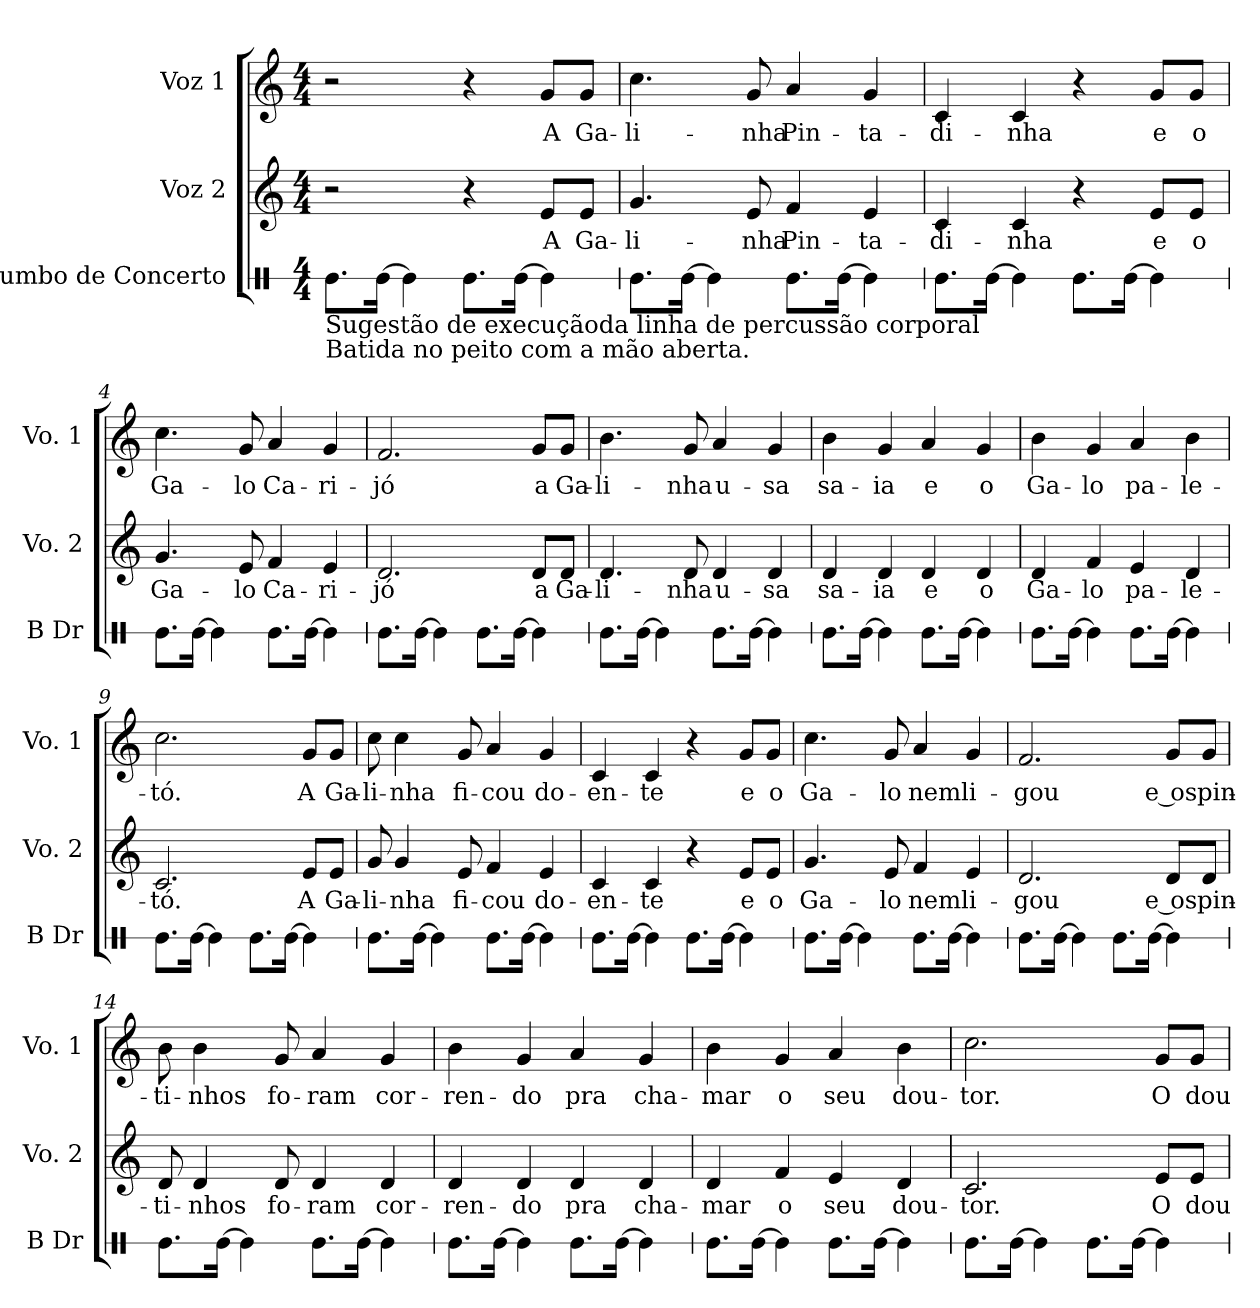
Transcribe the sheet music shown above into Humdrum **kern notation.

**kern	**kern	**text	**kern	**text
*part3	*part2	*part2	*part1	*part1
*staff3	*staff2	*staff2	*staff1	*staff1
*I"Bumbo de Concerto	*I"Voz 2	*	*I"Voz 1	*
*I'B Dr	*I'Vo. 2	*	*I'Vo. 1	*
*stria1	*	*	*	*
*clefX	*clefG2	*	*clefG2	*
*k[]	*k[]	*	*k[]	*
*M4/4	*M4/4	*	*M4/4	*
*MM110	*MM110	*	*MM110	*
=1	=1	=1	=1	=1
!LO:TX:b:t=Sugestão de execuçãoda linha de percussão corporal	!	!	!	!
!LO:TX:b:t=Batida no peito com a mão aberta.	!	!	!	!
8.Re\L	2r	.	2r	.
[16Re\Jk	.	.	.	.
4Re\]	.	.	.	.
8.Re\L	4r	.	4r	.
[16Re\Jk	.	.	.	.
!	!	!LO:LY:b	!	!LO:LY:b
4Re\]	8e/L	A	8g/L	A
!	!	!LO:LY:b	!	!LO:LY:b
.	8e/J	Ga-	8g/J	Ga-
=2	=2	=2	=2	=2
!	!	!LO:LY:b	!	!LO:LY:b
8.Re\L	4.g/	-li-	4.cc\	-li-
[16Re\Jk	.	.	.	.
4Re\]	.	.	.	.
!	!	!LO:LY:b	!	!LO:LY:b
.	8e/	-nha	8g/	-nha
!	!	!LO:LY:b	!	!LO:LY:b
8.Re\L	4f/	Pin-	4a/	Pin-
[16Re\Jk	.	.	.	.
!	!	!LO:LY:b	!	!LO:LY:b
4Re\]	4e/	-ta-	4g/	-ta-
=3	=3	=3	=3	=3
!	!	!LO:LY:b	!	!LO:LY:b
8.Re\L	4c/	-di-	4c/	-di-
[16Re\Jk	.	.	.	.
!	!	!LO:LY:b	!	!LO:LY:b
4Re\]	4c/	-nha	4c/	-nha
8.Re\L	4r	.	4r	.
[16Re\Jk	.	.	.	.
!	!	!LO:LY:b	!	!LO:LY:b
4Re\]	8e/L	e	8g/L	e
!	!	!LO:LY:b	!	!LO:LY:b
.	8e/J	o	8g/J	o
=4	=4	=4	=4	=4
!	!	!LO:LY:b	!	!LO:LY:b
8.Re\L	4.g/	Ga-	4.cc\	Ga-
[16Re\Jk	.	.	.	.
4Re\]	.	.	.	.
!	!	!LO:LY:b	!	!LO:LY:b
.	8e/	-lo	8g/	-lo
!	!	!LO:LY:b	!	!LO:LY:b
8.Re\L	4f/	Ca-	4a/	Ca-
[16Re\Jk	.	.	.	.
!	!	!LO:LY:b	!	!LO:LY:b
4Re\]	4e/	-ri-	4g/	-ri-
!!LO:LB:g=z
=5	=5	=5	=5	=5
!	!	!LO:LY:b	!	!LO:LY:b
8.Re\L	2.d/	-jó	2.f/	-jó
[16Re\Jk	.	.	.	.
4Re\]	.	.	.	.
8.Re\L	.	.	.	.
[16Re\Jk	.	.	.	.
!	!	!LO:LY:b	!	!LO:LY:b
4Re\]	8d/L	a	8g/L	a
!	!	!LO:LY:b	!	!LO:LY:b
.	8d/J	Ga-	8g/J	Ga-
=6	=6	=6	=6	=6
!	!	!LO:LY:b	!	!LO:LY:b
8.Re\L	4.d/	-li-	4.b\	-li-
[16Re\Jk	.	.	.	.
4Re\]	.	.	.	.
!	!	!LO:LY:b	!	!LO:LY:b
.	8d/	-nha	8g/	-nha
!	!	!LO:LY:b	!	!LO:LY:b
8.Re\L	4d/	u-	4a/	u-
[16Re\Jk	.	.	.	.
!	!	!LO:LY:b	!	!LO:LY:b
4Re\]	4d/	-sa	4g/	-sa
=7	=7	=7	=7	=7
!	!	!LO:LY:b	!	!LO:LY:b
8.Re\L	4d/	sa-	4b\	sa-
[16Re\Jk	.	.	.	.
!	!	!LO:LY:b	!	!LO:LY:b
4Re\]	4d/	-ia	4g/	-ia
!	!	!LO:LY:b	!	!LO:LY:b
8.Re\L	4d/	e	4a/	e
[16Re\Jk	.	.	.	.
!	!	!LO:LY:b	!	!LO:LY:b
4Re\]	4d/	o	4g/	o
=8	=8	=8	=8	=8
!	!	!LO:LY:b	!	!LO:LY:b
8.Re\L	4d/	Ga-	4b\	Ga-
[16Re\Jk	.	.	.	.
!	!	!LO:LY:b	!	!LO:LY:b
4Re\]	4f/	-lo	4g/	-lo
!	!	!LO:LY:b	!	!LO:LY:b
8.Re\L	4e/	pa-	4a/	pa-
[16Re\Jk	.	.	.	.
!	!	!LO:LY:b	!	!LO:LY:b
4Re\]	4d/	-le-	4b\	-le-
=9	=9	=9	=9	=9
!	!	!LO:LY:b	!	!LO:LY:b
8.Re\L	2.c/	-tó.	2.cc\	-tó.
[16Re\Jk	.	.	.	.
4Re\]	.	.	.	.
8.Re\L	.	.	.	.
[16Re\Jk	.	.	.	.
!	!	!LO:LY:b	!	!LO:LY:b
4Re\]	8e/L	A	8g/L	A
!	!	!LO:LY:b	!	!LO:LY:b
.	8e/J	Ga-	8g/J	Ga-
!!LO:LB:g=z
=10	=10	=10	=10	=10
!	!	!LO:LY:b	!	!LO:LY:b
8.Re\L	8g/	-li-	8cc\	-li-
!	!	!LO:LY:b	!	!LO:LY:b
.	4g/	-nha	4cc\	-nha
[16Re\Jk	.	.	.	.
4Re\]	.	.	.	.
!	!	!LO:LY:b	!	!LO:LY:b
.	8e/	fi-	8g/	fi-
!	!	!LO:LY:b	!	!LO:LY:b
8.Re\L	4f/	-cou	4a/	-cou
[16Re\Jk	.	.	.	.
!	!	!LO:LY:b	!	!LO:LY:b
4Re\]	4e/	do-	4g/	do-
=11	=11	=11	=11	=11
!	!	!LO:LY:b	!	!LO:LY:b
8.Re\L	4c/	-en-	4c/	-en-
[16Re\Jk	.	.	.	.
!	!	!LO:LY:b	!	!LO:LY:b
4Re\]	4c/	-te	4c/	-te
8.Re\L	4r	.	4r	.
[16Re\Jk	.	.	.	.
!	!	!LO:LY:b	!	!LO:LY:b
4Re\]	8e/L	e	8g/L	e
!	!	!LO:LY:b	!	!LO:LY:b
.	8e/J	o	8g/J	o
=12	=12	=12	=12	=12
!	!	!LO:LY:b	!	!LO:LY:b
8.Re\L	4.g/	Ga-	4.cc\	Ga-
[16Re\Jk	.	.	.	.
4Re\]	.	.	.	.
!	!	!LO:LY:b	!	!LO:LY:b
.	8e/	-lo	8g/	-lo
!	!	!LO:LY:b	!	!LO:LY:b
8.Re\L	4f/	nem	4a/	nem
[16Re\Jk	.	.	.	.
!	!	!LO:LY:b	!	!LO:LY:b
4Re\]	4e/	li-	4g/	li-
=13	=13	=13	=13	=13
!	!	!LO:LY:b	!	!LO:LY:b
8.Re\L	2.d/	-gou	2.f/	-gou
[16Re\Jk	.	.	.	.
4Re\]	.	.	.	.
8.Re\L	.	.	.	.
[16Re\Jk	.	.	.	.
!	!	!LO:LY:b	!	!LO:LY:b
4Re\]	8d/L	e os	8g/L	e os
!	!	!LO:LY:b	!	!LO:LY:b
.	8d/J	pin-	8g/J	pin-
!!LO:LB:g=z
=14	=14	=14	=14	=14
!	!	!LO:LY:b	!	!LO:LY:b
8.Re\L	8d/	-ti-	8b\	-ti-
!	!	!LO:LY:b	!	!LO:LY:b
.	4d/	-nhos	4b\	-nhos
[16Re\Jk	.	.	.	.
4Re\]	.	.	.	.
!	!	!LO:LY:b	!	!LO:LY:b
.	8d/	fo-	8g/	fo-
!	!	!LO:LY:b	!	!LO:LY:b
8.Re\L	4d/	-ram	4a/	-ram
[16Re\Jk	.	.	.	.
!	!	!LO:LY:b	!	!LO:LY:b
4Re\]	4d/	cor-	4g/	cor-
=15	=15	=15	=15	=15
!	!	!LO:LY:b	!	!LO:LY:b
8.Re\L	4d/	-ren-	4b\	-ren-
[16Re\Jk	.	.	.	.
!	!	!LO:LY:b	!	!LO:LY:b
4Re\]	4d/	-do	4g/	-do
!	!	!LO:LY:b	!	!LO:LY:b
8.Re\L	4d/	pra	4a/	pra
[16Re\Jk	.	.	.	.
!	!	!LO:LY:b	!	!LO:LY:b
4Re\]	4d/	cha-	4g/	cha-
=16	=16	=16	=16	=16
!	!	!LO:LY:b	!	!LO:LY:b
8.Re\L	4d/	-mar	4b\	-mar
[16Re\Jk	.	.	.	.
!	!	!LO:LY:b	!	!LO:LY:b
4Re\]	4f/	o	4g/	o
!	!	!LO:LY:b	!	!LO:LY:b
8.Re\L	4e/	seu	4a/	seu
[16Re\Jk	.	.	.	.
!	!	!LO:LY:b	!	!LO:LY:b
4Re\]	4d/	dou-	4b\	dou-
=17	=17	=17	=17	=17
!	!	!LO:LY:b	!	!LO:LY:b
8.Re\L	2.c/	-tor.	2.cc\	-tor.
[16Re\Jk	.	.	.	.
4Re\]	.	.	.	.
8.Re\L	.	.	.	.
[16Re\Jk	.	.	.	.
!	!	!LO:LY:b	!	!LO:LY:b
4Re\]	8e/L	O	8g/L	O
!	!	!LO:LY:b	!	!LO:LY:b
.	8e/J	dou-	8g/J	dou-
=	=	=	=	=
*-	*-	*-	*-	*-
